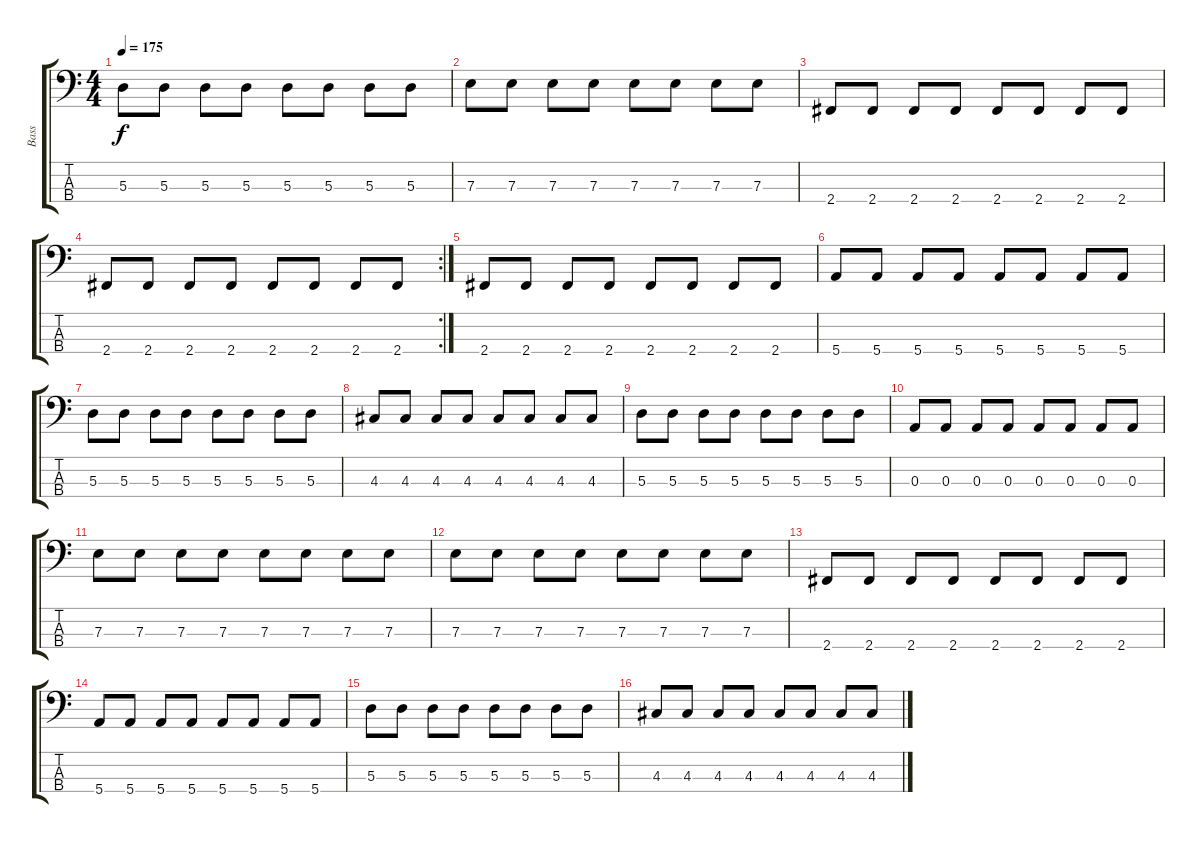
\track ("Bass" "Bass") {instrument electricbassfinger}
\staff {score tabs}
\tuning (G2 D2 A1 E1) {hide}
\ts (4 4)
\tempo 175
\clef f4
\ks c
5.3.8{dy f} 5.3.8 5.3.8 5.3.8 5.3.8 5.3.8 5.3.8 5.3.8 |
7.3.8 7.3.8 7.3.8 7.3.8 7.3.8 7.3.8 7.3.8 7.3.8 |
2.4.8 2.4.8 2.4.8 2.4.8 2.4.8 2.4.8 2.4.8 2.4.8 |
\rc 2
2.4.8 2.4.8 2.4.8 2.4.8 2.4.8 2.4.8 2.4.8 2.4.8 |
2.4.8 2.4.8 2.4.8 2.4.8 2.4.8 2.4.8 2.4.8 2.4.8 |
5.4.8 5.4.8 5.4.8 5.4.8 5.4.8 5.4.8 5.4.8 5.4.8 |
5.3.8 5.3.8 5.3.8 5.3.8 5.3.8 5.3.8 5.3.8 5.3.8 |
4.3.8 4.3.8 4.3.8 4.3.8 4.3.8 4.3.8 4.3.8 4.3.8 |
5.3.8 5.3.8 5.3.8 5.3.8 5.3.8 5.3.8 5.3.8 5.3.8 |
0.3.8 0.3.8 0.3.8 0.3.8 0.3.8 0.3.8 0.3.8 0.3.8 |
7.3.8 7.3.8 7.3.8 7.3.8 7.3.8 7.3.8 7.3.8 7.3.8 |
7.3.8 7.3.8 7.3.8 7.3.8 7.3.8 7.3.8 7.3.8 7.3.8 |
2.4.8 2.4.8 2.4.8 2.4.8 2.4.8 2.4.8 2.4.8 2.4.8 |
5.4.8 5.4.8 5.4.8 5.4.8 5.4.8 5.4.8 5.4.8 5.4.8 |
5.3.8 5.3.8 5.3.8 5.3.8 5.3.8 5.3.8 5.3.8 5.3.8 |
4.3.8 4.3.8 4.3.8 4.3.8 4.3.8 4.3.8 4.3.8 4.3.8
